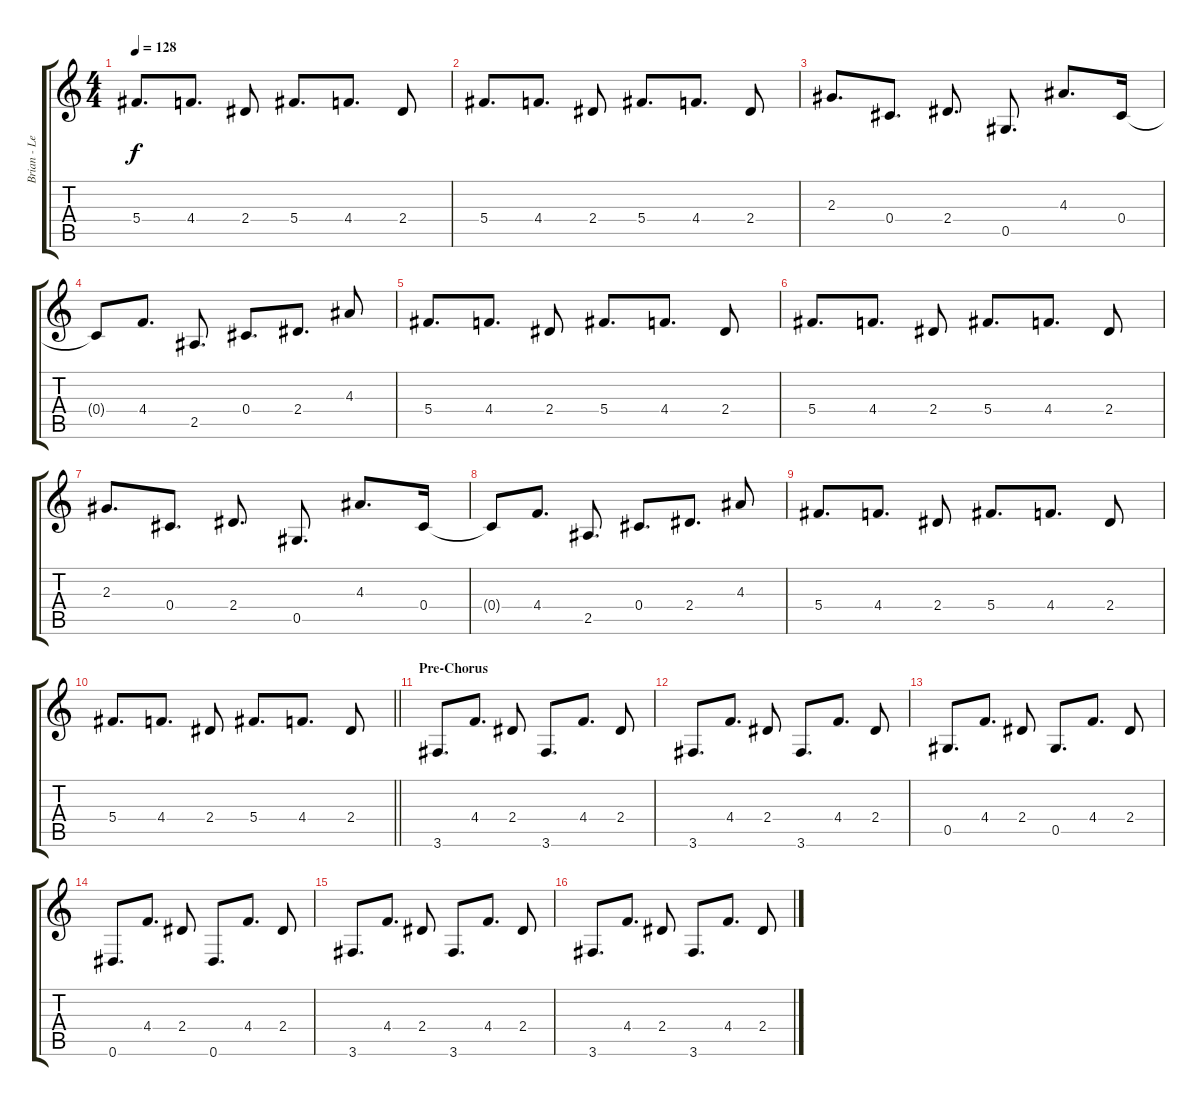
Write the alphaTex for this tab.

\track ("Brian - Lead Guitar" "Brian - Le") {instrument electricguitarclean}
\staff {score tabs}
\tuning (Eb4 Bb3 Gb3 Db3 Ab2 Eb2) {hide}
\ts (4 4)
\tempo 128
\clef g2
\ks c
5.4.8{d dy f} 4.4.8{d} 2.4.8 5.4.8{d} 4.4.8{d} 2.4.8 |
5.4.8{d} 4.4.8{d} 2.4.8 5.4.8{d} 4.4.8{d} 2.4.8 |
2.3.8{d} 0.4.8{d} 2.4.8{d} 0.5.8{d} 4.3.8{d} 0.4.16 |
0.4{t}.8 4.4.8{d} 2.5.8{d} 0.4.8{d} 2.4.8{d} 4.3.8 |
5.4.8{d} 4.4.8{d} 2.4.8 5.4.8{d} 4.4.8{d} 2.4.8 |
5.4.8{d} 4.4.8{d} 2.4.8 5.4.8{d} 4.4.8{d} 2.4.8 |
2.3.8{d} 0.4.8{d} 2.4.8{d} 0.5.8{d} 4.3.8{d} 0.4.16 |
0.4{t}.8 4.4.8{d} 2.5.8{d} 0.4.8{d} 2.4.8{d} 4.3.8 |
5.4.8{d} 4.4.8{d} 2.4.8 5.4.8{d} 4.4.8{d} 2.4.8 |
\barLineRight lightlight
5.4.8{d} 4.4.8{d} 2.4.8 5.4.8{d} 4.4.8{d} 2.4.8 |
\section ("" "Pre-Chorus")
3.6.8{d} 4.4.8{d} 2.4.8 3.6.8{d} 4.4.8{d} 2.4.8 |
3.6.8{d} 4.4.8{d} 2.4.8 3.6.8{d} 4.4.8{d} 2.4.8 |
0.5.8{d} 4.4.8{d} 2.4.8 0.5.8{d} 4.4.8{d} 2.4.8 |
0.6.8{d} 4.4.8{d} 2.4.8 0.6.8{d} 4.4.8{d} 2.4.8 |
3.6.8{d} 4.4.8{d} 2.4.8 3.6.8{d} 4.4.8{d} 2.4.8 |
3.6.8{d} 4.4.8{d} 2.4.8 3.6.8{d} 4.4.8{d} 2.4.8
